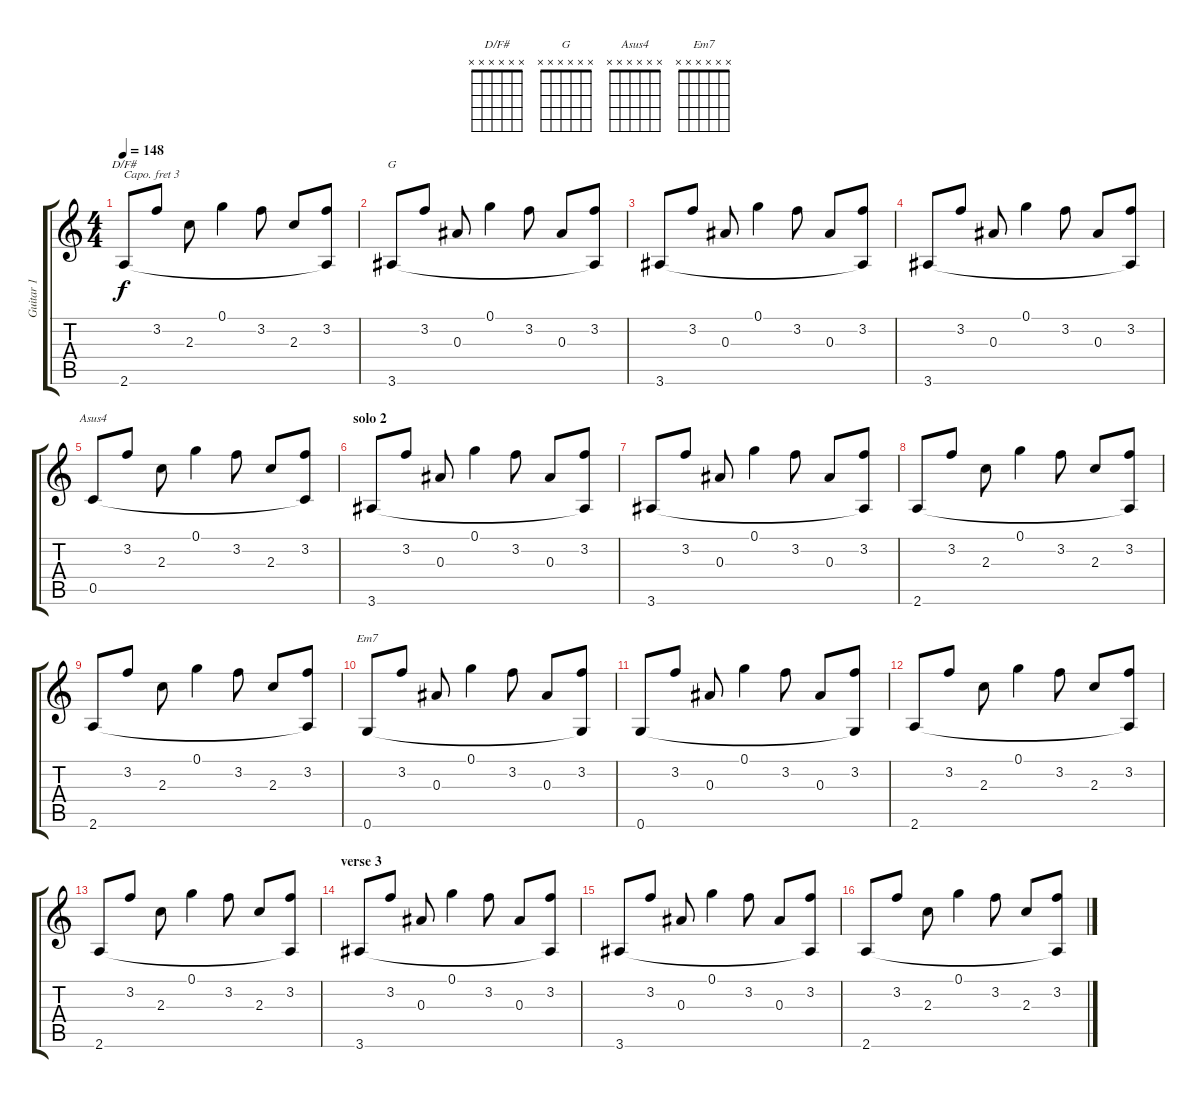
\track ("Guitar 1" "Guitar 1") {instrument acousticguitarsteel}
\staff {score tabs}
\capo 3
\tuning (E4 B3 G3 D3 A2 E2) {hide}
\chord ("D/F#" x x x x x x) {firstfret 0}
\chord ("G" x x x x x x) {firstfret 0}
\chord ("Asus4" x x x x x x) {firstfret 0}
\chord ("Em7" x x x x x x) {firstfret 0}
\ts (4 4)
\tempo 148
\clef g2
\ks c
2.6.8{ch "D/F#" dy f} 3.2.8 2.3.8 0.1.4 3.2.8 2.3.8 (3.2 2.6{t}).8 |
3.6.8{ch "G"} 3.2.8 0.3.8 0.1.4 3.2.8 0.3.8 (3.2 3.6{t}).8 |
3.6.8 3.2.8 0.3.8 0.1.4 3.2.8 0.3.8 (3.2 3.6{t}).8 |
3.6.8 3.2.8 0.3.8 0.1.4 3.2.8 0.3.8 (3.2 3.6{t}).8 |
0.5.8{ch "Asus4"} 3.2.8 2.3.8 0.1.4 3.2.8 2.3.8 (3.2 0.5{t}).8 |
\section ("" "solo 2")
3.6.8 3.2.8 0.3.8 0.1.4 3.2.8 0.3.8 (3.2 3.6{t}).8 |
3.6.8 3.2.8 0.3.8 0.1.4 3.2.8 0.3.8 (3.2 3.6{t}).8 |
2.6.8 3.2.8 2.3.8 0.1.4 3.2.8 2.3.8 (3.2 2.6{t}).8 |
2.6.8 3.2.8 2.3.8 0.1.4 3.2.8 2.3.8 (3.2 2.6{t}).8 |
0.6.8{ch "Em7"} 3.2.8 0.3.8 0.1.4 3.2.8 0.3.8 (3.2 0.6{t}).8 |
0.6.8 3.2.8 0.3.8 0.1.4 3.2.8 0.3.8 (3.2 0.6{t}).8 |
2.6.8 3.2.8 2.3.8 0.1.4 3.2.8 2.3.8 (3.2 2.6{t}).8 |
2.6.8 3.2.8 2.3.8 0.1.4 3.2.8 2.3.8 (3.2 2.6{t}).8 |
\section ("" "verse 3")
3.6.8 3.2.8 0.3.8 0.1.4 3.2.8 0.3.8 (3.2 3.6{t}).8 |
3.6.8 3.2.8 0.3.8 0.1.4 3.2.8 0.3.8 (3.2 3.6{t}).8 |
2.6.8 3.2.8 2.3.8 0.1.4 3.2.8 2.3.8 (3.2 2.6{t}).8
